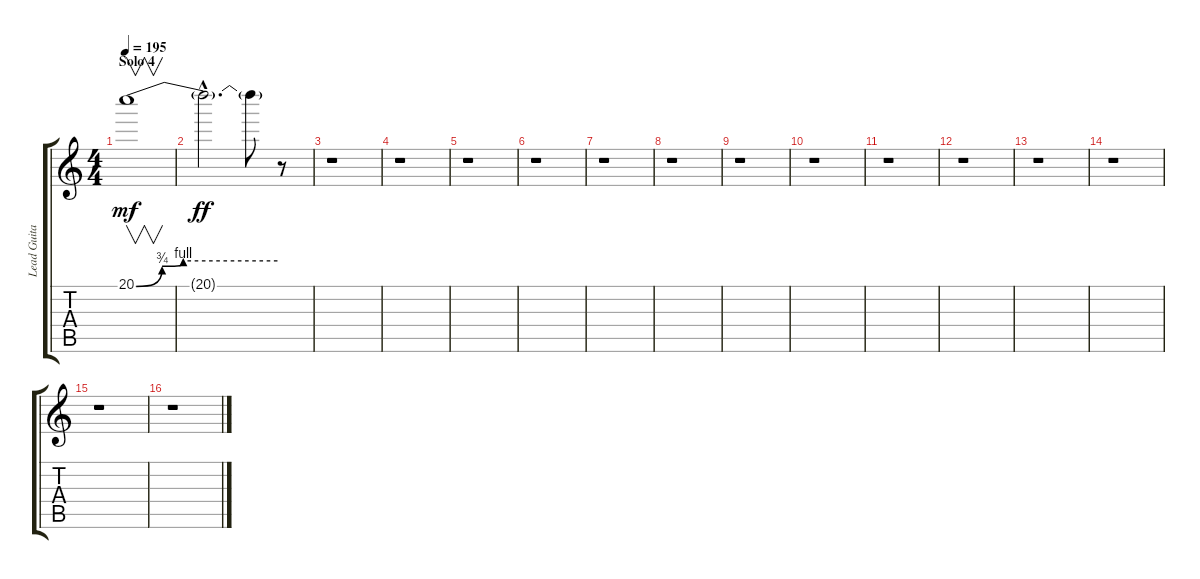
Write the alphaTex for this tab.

\track ("Lead Guitar (Li)" "Lead Guita") {instrument distortionguitar}
\staff {score tabs}
\tuning (E4 B3 G3 D3 A2 E2) {hide}
\ts (4 4)
\section ("" "Solo 4")
\tempo 195
\clef g2
\ks c
20.1{be (custom 0 0 11 3 20 4 60 4)}.1{v dy mf} |
20.1{hac t}.2{d dy ff} 20.1{t}.8 r.8 |
r.1 |
r.1 |
r.1 |
r.1 |
r.1 |
r.1 |
r.1 |
r.1 |
r.1 |
r.1 |
r.1 |
r.1 |
r.1 |
r.1
